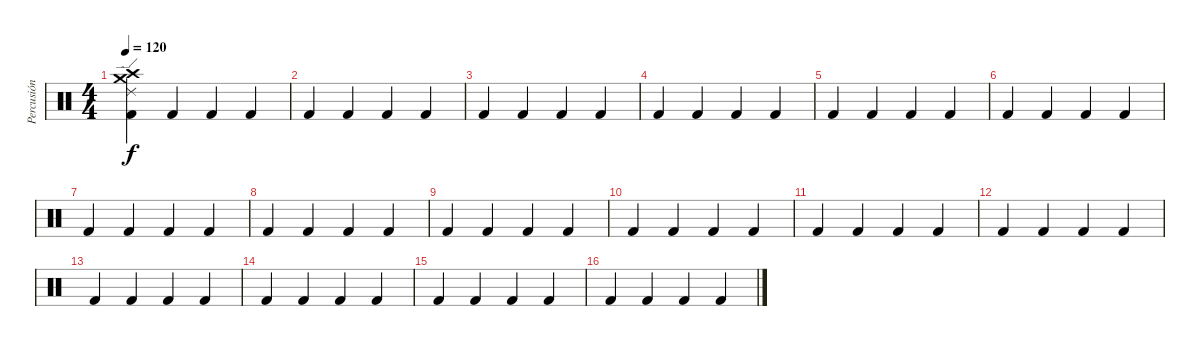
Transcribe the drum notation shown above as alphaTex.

\track ("Percusión" "Percusión") {instrument percussion}
\staff {score}
\articulation defaults
\ts (4 4)
\tempo 120
\clef neutral
\ks c
("Crash medium (hit)" "Ride (edge) 2" "Crash high (hit)" "Kick (hit) 2").4{dy f} "Kick (hit) 2".4 "Kick (hit) 2".4 "Kick (hit) 2".4 |
"Kick (hit) 2".4 "Kick (hit) 2".4 "Kick (hit) 2".4 "Kick (hit) 2".4 |
"Kick (hit) 2".4 "Kick (hit) 2".4 "Kick (hit) 2".4 "Kick (hit) 2".4 |
"Kick (hit) 2".4 "Kick (hit) 2".4 "Kick (hit) 2".4 "Kick (hit) 2".4 |
"Kick (hit) 2".4 "Kick (hit) 2".4 "Kick (hit) 2".4 "Kick (hit) 2".4 |
"Kick (hit) 2".4 "Kick (hit) 2".4 "Kick (hit) 2".4 "Kick (hit) 2".4 |
"Kick (hit) 2".4 "Kick (hit) 2".4 "Kick (hit) 2".4 "Kick (hit) 2".4 |
"Kick (hit) 2".4 "Kick (hit) 2".4 "Kick (hit) 2".4 "Kick (hit) 2".4 |
"Kick (hit) 2".4 "Kick (hit) 2".4 "Kick (hit) 2".4 "Kick (hit) 2".4 |
"Kick (hit) 2".4 "Kick (hit) 2".4 "Kick (hit) 2".4 "Kick (hit) 2".4 |
"Kick (hit) 2".4 "Kick (hit) 2".4 "Kick (hit) 2".4 "Kick (hit) 2".4 |
"Kick (hit) 2".4 "Kick (hit) 2".4 "Kick (hit) 2".4 "Kick (hit) 2".4 |
"Kick (hit) 2".4 "Kick (hit) 2".4 "Kick (hit) 2".4 "Kick (hit) 2".4 |
"Kick (hit) 2".4 "Kick (hit) 2".4 "Kick (hit) 2".4 "Kick (hit) 2".4 |
"Kick (hit) 2".4 "Kick (hit) 2".4 "Kick (hit) 2".4 "Kick (hit) 2".4 |
"Kick (hit) 2".4 "Kick (hit) 2".4 "Kick (hit) 2".4 "Kick (hit) 2".4
